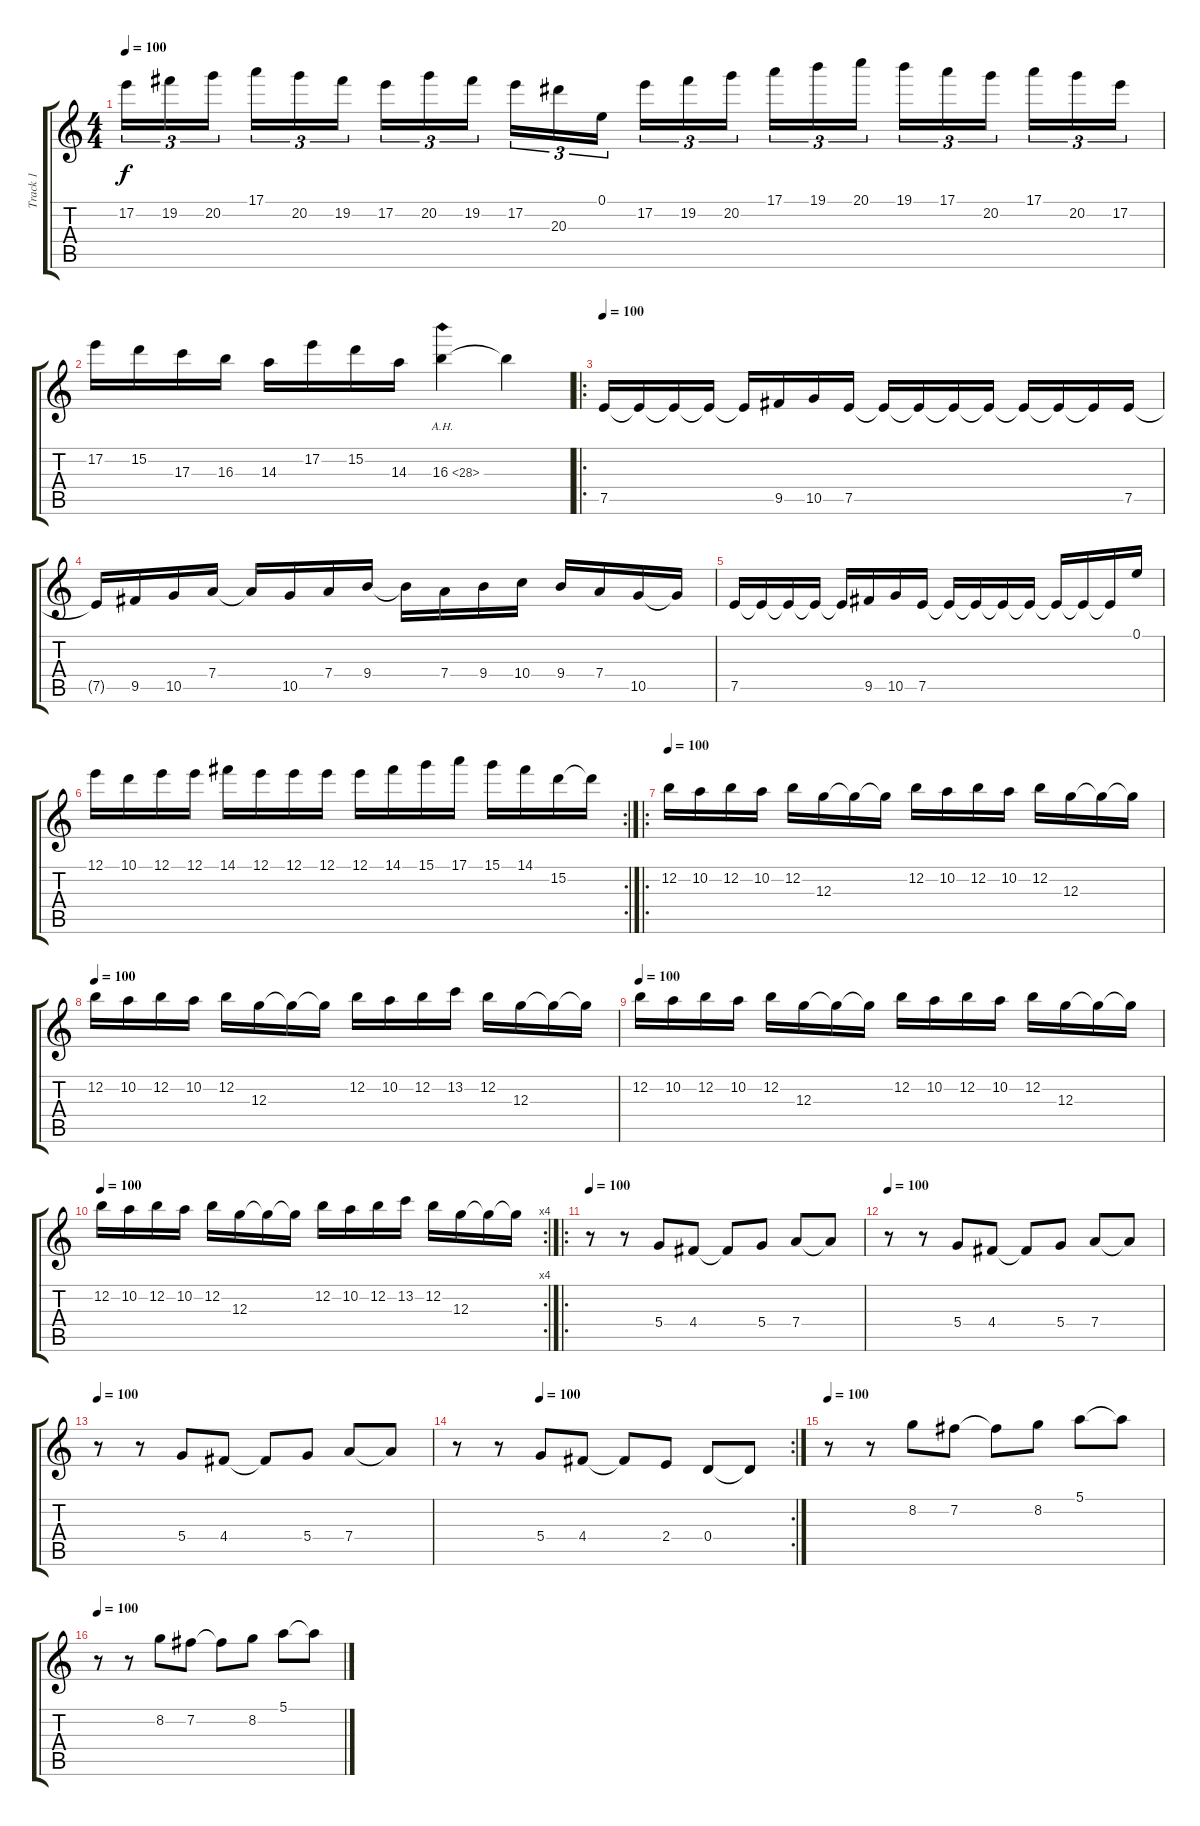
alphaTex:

\track ("Track 1" "Track 1") {instrument distortionguitar}
\staff {score tabs}
\tuning (E4 B3 G3 D3 A2 E2) {hide}
\ts (4 4)
\tempo 100
\clef g2
\ks c
17.2.16{tu (3 2) dy f} 19.2.16{tu (3 2)} 20.2.16{tu (3 2)} 17.1.16{tu (3 2)} 20.2.16{tu (3 2)} 19.2.16{tu (3 2)} 17.2.16{tu (3 2)} 20.2.16{tu (3 2)} 19.2.16{tu (3 2)} 17.2.16{tu (3 2)} 20.3.16{tu (3 2)} 0.1.16{tu (3 2)} 17.2.16{tu (3 2)} 19.2.16{tu (3 2)} 20.2.16{tu (3 2)} 17.1.16{tu (3 2)} 19.1.16{tu (3 2)} 20.1.16{tu (3 2)} 19.1.16{tu (3 2)} 17.1.16{tu (3 2)} 20.2.16{tu (3 2)} 17.1.16{tu (3 2)} 20.2.16{tu (3 2)} 17.2.16{tu (3 2)} |
17.2.16 15.2.16 17.3.16 16.3.16 14.3.16 17.2.16 15.2.16 14.3.16 16.3{ah 12}.4 16.3{t}.4 |
\ro
\tempo 100
7.5.16 7.5{t}.16 7.5{t}.16 7.5{t}.16 7.5{t}.16 9.5.16 10.5.16 7.5.16 7.5{t}.16 7.5{t}.16 7.5{t}.16 7.5{t}.16 7.5{t}.16 7.5{t}.16 7.5{t}.16 7.5.16 |
7.5{t}.16 9.5.16 10.5.16 7.4.16 7.4{t}.16 10.5.16 7.4.16 9.4.16 9.4{t}.16 7.4.16 9.4.16 10.4.16 9.4.16 7.4.16 10.5.16 10.5{t}.16 |
7.5.16 7.5{t}.16 7.5{t}.16 7.5{t}.16 7.5{t}.16 9.5.16 10.5.16 7.5.16 7.5{t}.16 7.5{t}.16 7.5{t}.16 7.5{t}.16 7.5{t}.16 7.5{t}.16 7.5{t}.16 0.1.16 |
\rc 2
12.1.16 10.1.16 12.1.16 12.1.16 14.1.16 12.1.16 12.1.16 12.1.16 12.1.16 14.1.16 15.1.16 17.1.16 15.1.16 14.1.16 15.2.16 15.2{t}.16 |
\ro
\tempo 100
12.2.16 10.2.16 12.2.16 10.2.16 12.2.16 12.3.16 12.3{t}.16 12.3{t}.16 12.2.16 10.2.16 12.2.16 10.2.16 12.2.16 12.3.16 12.3{t}.16 12.3{t}.16 |
\tempo 100
12.2.16 10.2.16 12.2.16 10.2.16 12.2.16 12.3.16 12.3{t}.16 12.3{t}.16 12.2.16 10.2.16 12.2.16 13.2.16 12.2.16 12.3.16 12.3{t}.16 12.3{t}.16 |
\tempo 100
12.2.16 10.2.16 12.2.16 10.2.16 12.2.16 12.3.16 12.3{t}.16 12.3{t}.16 12.2.16 10.2.16 12.2.16 10.2.16 12.2.16 12.3.16 12.3{t}.16 12.3{t}.16 |
\rc 4
\tempo 100
12.2.16 10.2.16 12.2.16 10.2.16 12.2.16 12.3.16 12.3{t}.16 12.3{t}.16 12.2.16 10.2.16 12.2.16 13.2.16 12.2.16 12.3.16 12.3{t}.16 12.3{t}.16 |
\ro
\tempo 100
r.8 r.8 5.4.8 4.4.8 4.4{t}.8 5.4.8 7.4.8 7.4{t}.8 |
\tempo 100
r.8 r.8 5.4.8 4.4.8 4.4{t}.8 5.4.8 7.4.8 7.4{t}.8 |
\tempo 100
r.8 r.8 5.4.8 4.4.8 4.4{t}.8 5.4.8 7.4.8 7.4{t}.8 |
\rc 2
\tempo (100 0.25)
r.8 r.8 5.4.8 4.4.8 4.4{t}.8 2.4.8 0.4.8 0.4{t}.8 |
\tempo 100
r.8 r.8 8.2.8 7.2.8 7.2{t}.8 8.2.8 5.1.8 5.1{t}.8 |
\tempo 100
r.8 r.8 8.2.8 7.2.8 7.2{t}.8 8.2.8 5.1.8 5.1{t}.8
